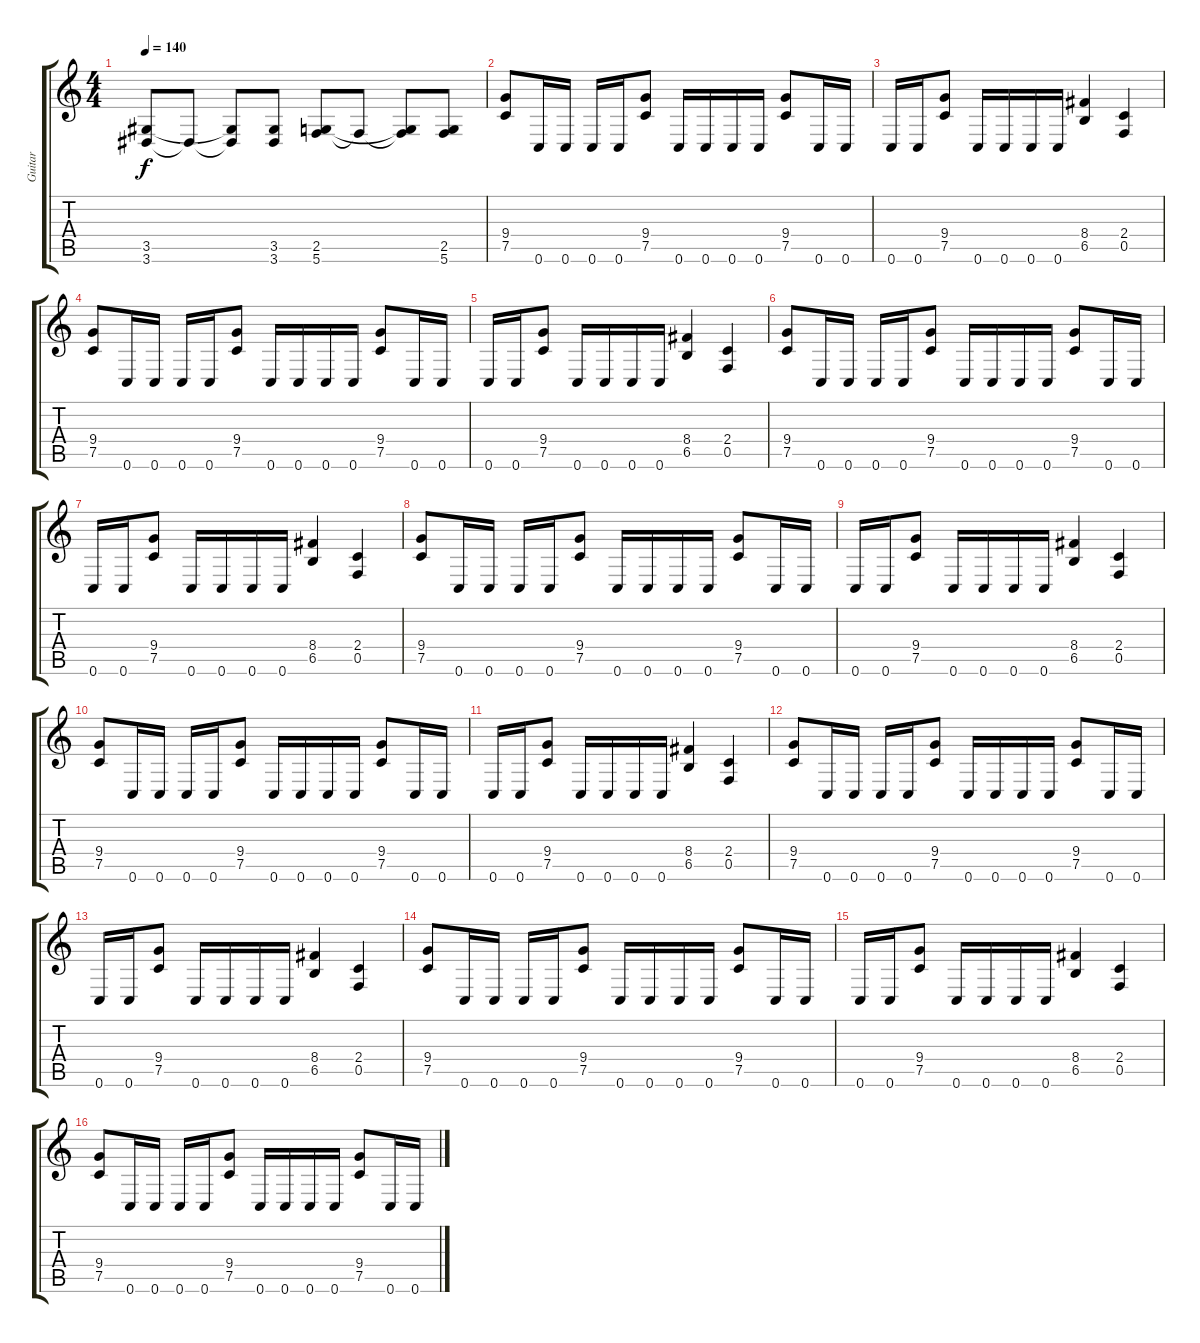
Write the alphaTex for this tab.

\track ("Guitar" "Guitar") {instrument overdrivenguitar}
\staff {score tabs}
\tuning (C4 G3 Eb3 Bb2 F2 C2) {hide}
\ts (4 4)
\tempo 140
\clef g2
\ks c
(3.5 3.6).8{dy f} 3.6{t}.8 (3.5{t} 3.6{t}).8 (3.5 3.6).8 (2.5 5.6).8 5.6{t}.8 (2.5{t} 5.6{t}).8 (2.5 5.6).8 |
(9.4 7.5).8 0.6.16 0.6.16 0.6.16 0.6.16 (9.4 7.5).8 0.6.16 0.6.16 0.6.16 0.6.16 (9.4 7.5).8 0.6.16 0.6.16 |
0.6.16 0.6.16 (9.4 7.5).8 0.6.16 0.6.16 0.6.16 0.6.16 (8.4 6.5).4 (2.4 0.5).4 |
(9.4 7.5).8 0.6.16 0.6.16 0.6.16 0.6.16 (9.4 7.5).8 0.6.16 0.6.16 0.6.16 0.6.16 (9.4 7.5).8 0.6.16 0.6.16 |
0.6.16 0.6.16 (9.4 7.5).8 0.6.16 0.6.16 0.6.16 0.6.16 (8.4 6.5).4 (2.4 0.5).4 |
(9.4 7.5).8 0.6.16 0.6.16 0.6.16 0.6.16 (9.4 7.5).8 0.6.16 0.6.16 0.6.16 0.6.16 (9.4 7.5).8 0.6.16 0.6.16 |
0.6.16 0.6.16 (9.4 7.5).8 0.6.16 0.6.16 0.6.16 0.6.16 (8.4 6.5).4 (2.4 0.5).4 |
(9.4 7.5).8 0.6.16 0.6.16 0.6.16 0.6.16 (9.4 7.5).8 0.6.16 0.6.16 0.6.16 0.6.16 (9.4 7.5).8 0.6.16 0.6.16 |
0.6.16 0.6.16 (9.4 7.5).8 0.6.16 0.6.16 0.6.16 0.6.16 (8.4 6.5).4 (2.4 0.5).4 |
(9.4 7.5).8 0.6.16 0.6.16 0.6.16 0.6.16 (9.4 7.5).8 0.6.16 0.6.16 0.6.16 0.6.16 (9.4 7.5).8 0.6.16 0.6.16 |
0.6.16 0.6.16 (9.4 7.5).8 0.6.16 0.6.16 0.6.16 0.6.16 (8.4 6.5).4 (2.4 0.5).4 |
(9.4 7.5).8 0.6.16 0.6.16 0.6.16 0.6.16 (9.4 7.5).8 0.6.16 0.6.16 0.6.16 0.6.16 (9.4 7.5).8 0.6.16 0.6.16 |
0.6.16 0.6.16 (9.4 7.5).8 0.6.16 0.6.16 0.6.16 0.6.16 (8.4 6.5).4 (2.4 0.5).4 |
(9.4 7.5).8 0.6.16 0.6.16 0.6.16 0.6.16 (9.4 7.5).8 0.6.16 0.6.16 0.6.16 0.6.16 (9.4 7.5).8 0.6.16 0.6.16 |
0.6.16 0.6.16 (9.4 7.5).8 0.6.16 0.6.16 0.6.16 0.6.16 (8.4 6.5).4 (2.4 0.5).4 |
(9.4 7.5).8 0.6.16 0.6.16 0.6.16 0.6.16 (9.4 7.5).8 0.6.16 0.6.16 0.6.16 0.6.16 (9.4 7.5).8 0.6.16 0.6.16
